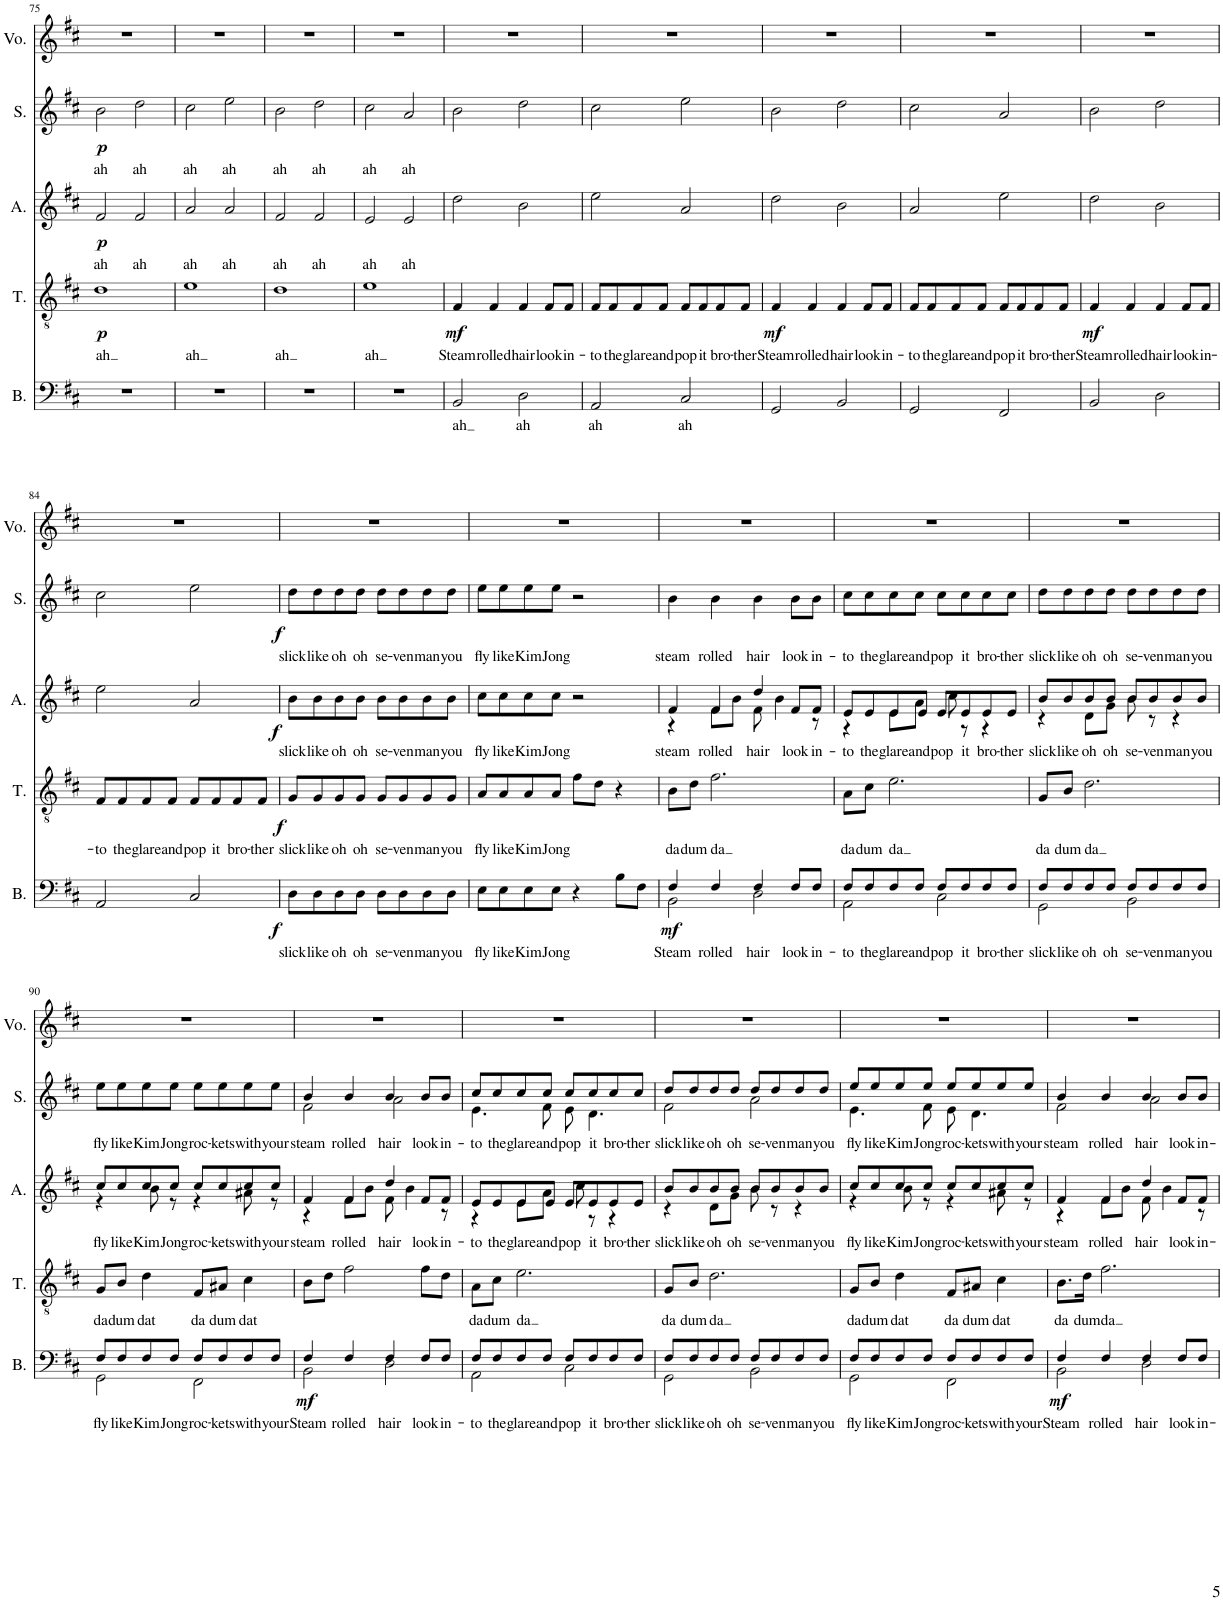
**kern	**text	**dynam	**kern	**text	**dynam	**kern	**text	**dynam	**kern	**text	**dynam	**kern
*part5	*part5	*part5	*part4	*part4	*part4	*part3	*part3	*part3	*part2	*part2	*part2	*part1
*staff5	*staff5	*staff5	*staff4	*staff4	*staff4	*staff3	*staff3	*staff3	*staff2	*staff2	*staff2	*staff1
*I"Bass	*	*	*I"Tenor	*	*	*I"Alto	*	*	*I"Soprano	*	*	*I"Voice
*I'B.	*	*	*I'T.	*	*	*I'A.	*	*	*I'S.	*	*	*I'Vo.
!!LO:PB:g=z
*clefF4	*	*	*clefGv2	*	*	*clefG2	*	*	*clefG2	*	*	*clefG2
*k[f#c#]	*	*	*k[f#c#]	*	*	*k[f#c#]	*	*	*k[f#c#]	*	*	*k[f#c#]
*M4/4	*	*	*M4/4	*	*	*M4/4	*	*	*M4/4	*	*	*M4/4
=75	=75	=75	=75	=75	=75	=75	=75	=75	=75	=75	=75	=75
!	!	!	!	!LO:LY:b	!LO:DY:b	!	!LO:LY:b	!LO:DY:b	!	!LO:LY:b	!LO:DY:b	!
1r	.	.	1d	ah	p	2f#/	ah	p	2b\	ah	p	1r
!	!	!	!	!	!	!	!LO:LY:b	!	!	!LO:LY:b	!	!
.	.	.	.	.	.	2f#/	ah	.	2dd\	ah	.	.
=76	=76	=76	=76	=76	=76	=76	=76	=76	=76	=76	=76	=76
!	!	!	!	!LO:LY:b	!	!	!LO:LY:b	!	!	!LO:LY:b	!	!
1r	.	.	1e	ah	.	2a/	ah	.	2cc#\	ah	.	1r
!	!	!	!	!	!	!	!LO:LY:b	!	!	!LO:LY:b	!	!
.	.	.	.	.	.	2a/	ah	.	2ee\	ah	.	.
=77	=77	=77	=77	=77	=77	=77	=77	=77	=77	=77	=77	=77
!	!	!	!	!LO:LY:b	!	!	!LO:LY:b	!	!	!LO:LY:b	!	!
1r	.	.	1d	ah	.	2f#/	ah	.	2b\	ah	.	1r
!	!	!	!	!	!	!	!LO:LY:b	!	!	!LO:LY:b	!	!
.	.	.	.	.	.	2f#/	ah	.	2dd\	ah	.	.
=78	=78	=78	=78	=78	=78	=78	=78	=78	=78	=78	=78	=78
!	!	!	!	!LO:LY:b	!	!	!LO:LY:b	!	!	!LO:LY:b	!	!
1r	.	.	1e	ah	.	2e/	ah	.	2cc#\	ah	.	1r
!	!	!	!	!	!	!	!LO:LY:b	!	!	!LO:LY:b	!	!
.	.	.	.	.	.	2e/	ah	.	2a/	ah	.	.
=79	=79	=79	=79	=79	=79	=79	=79	=79	=79	=79	=79	=79
!	!LO:LY:b	!	!	!LO:LY:b	!LO:DY:b	!	!	!	!	!	!	!
2BB/	ah	.	4F#/	Steam	mf	2dd\	.	.	2b\	.	.	1r
!	!	!	!	!LO:LY:b	!	!	!	!	!	!	!	!
.	.	.	4F#/	rolled	.	.	.	.	.	.	.	.
!	!LO:LY:b	!	!	!LO:LY:b	!	!	!	!	!	!	!	!
2D\	ah	.	4F#/	hair	.	2b\	.	.	2dd\	.	.	.
!	!	!	!	!LO:LY:b	!	!	!	!	!	!	!	!
.	.	.	8F#/L	look	.	.	.	.	.	.	.	.
!	!	!	!	!LO:LY:b	!	!	!	!	!	!	!	!
.	.	.	8F#/J	in-	.	.	.	.	.	.	.	.
=80	=80	=80	=80	=80	=80	=80	=80	=80	=80	=80	=80	=80
!	!LO:LY:b	!	!	!LO:LY:b	!	!	!	!	!	!	!	!
2AA/	ah	.	8F#/L	-to	.	2ee\	.	.	2cc#\	.	.	1r
!	!	!	!	!LO:LY:b	!	!	!	!	!	!	!	!
.	.	.	8F#/	the	.	.	.	.	.	.	.	.
!	!	!	!	!LO:LY:b	!	!	!	!	!	!	!	!
.	.	.	8F#/	glare	.	.	.	.	.	.	.	.
!	!	!	!	!LO:LY:b	!	!	!	!	!	!	!	!
.	.	.	8F#/J	and	.	.	.	.	.	.	.	.
!	!LO:LY:b	!	!	!LO:LY:b	!	!	!	!	!	!	!	!
2C#/	ah	.	8F#/L	pop	.	2a/	.	.	2ee\	.	.	.
!	!	!	!	!LO:LY:b	!	!	!	!	!	!	!	!
.	.	.	8F#/	it	.	.	.	.	.	.	.	.
!	!	!	!	!LO:LY:b	!	!	!	!	!	!	!	!
.	.	.	8F#/	bro-	.	.	.	.	.	.	.	.
!	!	!	!	!LO:LY:b	!	!	!	!	!	!	!	!
.	.	.	8F#/J	-ther	.	.	.	.	.	.	.	.
=81	=81	=81	=81	=81	=81	=81	=81	=81	=81	=81	=81	=81
!	!	!	!	!LO:LY:b	!LO:DY:b	!	!	!	!	!	!	!
2GG/	.	.	4F#/	Steam	mf	2dd\	.	.	2b\	.	.	1r
!	!	!	!	!LO:LY:b	!	!	!	!	!	!	!	!
.	.	.	4F#/	rolled	.	.	.	.	.	.	.	.
!	!	!	!	!LO:LY:b	!	!	!	!	!	!	!	!
2BB/	.	.	4F#/	hair	.	2b\	.	.	2dd\	.	.	.
!	!	!	!	!LO:LY:b	!	!	!	!	!	!	!	!
.	.	.	8F#/L	look	.	.	.	.	.	.	.	.
!	!	!	!	!LO:LY:b	!	!	!	!	!	!	!	!
.	.	.	8F#/J	in-	.	.	.	.	.	.	.	.
=82	=82	=82	=82	=82	=82	=82	=82	=82	=82	=82	=82	=82
!	!	!	!	!LO:LY:b	!	!	!	!	!	!	!	!
2GG/	.	.	8F#/L	-to	.	2a/	.	.	2cc#\	.	.	1r
!	!	!	!	!LO:LY:b	!	!	!	!	!	!	!	!
.	.	.	8F#/	the	.	.	.	.	.	.	.	.
!	!	!	!	!LO:LY:b	!	!	!	!	!	!	!	!
.	.	.	8F#/	glare	.	.	.	.	.	.	.	.
!	!	!	!	!LO:LY:b	!	!	!	!	!	!	!	!
.	.	.	8F#/J	and	.	.	.	.	.	.	.	.
!	!	!	!	!LO:LY:b	!	!	!	!	!	!	!	!
2FF#/	.	.	8F#/L	pop	.	2ee\	.	.	2a/	.	.	.
!	!	!	!	!LO:LY:b	!	!	!	!	!	!	!	!
.	.	.	8F#/	it	.	.	.	.	.	.	.	.
!	!	!	!	!LO:LY:b	!	!	!	!	!	!	!	!
.	.	.	8F#/	bro-	.	.	.	.	.	.	.	.
!	!	!	!	!LO:LY:b	!	!	!	!	!	!	!	!
.	.	.	8F#/J	-ther	.	.	.	.	.	.	.	.
=83	=83	=83	=83	=83	=83	=83	=83	=83	=83	=83	=83	=83
!	!	!	!	!LO:LY:b	!LO:DY:b	!	!	!	!	!	!	!
2BB/	.	.	4F#/	Steam	mf	2dd\	.	.	2b\	.	.	1r
!	!	!	!	!LO:LY:b	!	!	!	!	!	!	!	!
.	.	.	4F#/	rolled	.	.	.	.	.	.	.	.
!	!	!	!	!LO:LY:b	!	!	!	!	!	!	!	!
2D\	.	.	4F#/	hair	.	2b\	.	.	2dd\	.	.	.
!	!	!	!	!LO:LY:b	!	!	!	!	!	!	!	!
.	.	.	8F#/L	look	.	.	.	.	.	.	.	.
!	!	!	!	!LO:LY:b	!	!	!	!	!	!	!	!
.	.	.	8F#/J	in-	.	.	.	.	.	.	.	.
!!LO:LB:g=z
=84	=84	=84	=84	=84	=84	=84	=84	=84	=84	=84	=84	=84
!	!	!	!	!LO:LY:b	!	!	!	!	!	!	!	!
2AA/	.	.	8F#/L	-to	.	2ee\	.	.	2cc#\	.	.	1r
!	!	!	!	!LO:LY:b	!	!	!	!	!	!	!	!
.	.	.	8F#/	the	.	.	.	.	.	.	.	.
!	!	!	!	!LO:LY:b	!	!	!	!	!	!	!	!
.	.	.	8F#/	glare	.	.	.	.	.	.	.	.
!	!	!	!	!LO:LY:b	!	!	!	!	!	!	!	!
.	.	.	8F#/J	and	.	.	.	.	.	.	.	.
!	!	!	!	!LO:LY:b	!	!	!	!	!	!	!	!
2C#/	.	.	8F#/L	pop	.	2a/	.	.	2ee\	.	.	.
!	!	!	!	!LO:LY:b	!	!	!	!	!	!	!	!
.	.	.	8F#/	it	.	.	.	.	.	.	.	.
!	!	!	!	!LO:LY:b	!	!	!	!	!	!	!	!
.	.	.	8F#/	bro-	.	.	.	.	.	.	.	.
!	!	!	!	!LO:LY:b	!	!	!	!	!	!	!	!
.	.	.	8F#/J	-ther	.	.	.	.	.	.	.	.
=85	=85	=85	=85	=85	=85	=85	=85	=85	=85	=85	=85	=85
!	!LO:LY:b	!LO:DY:b	!	!LO:LY:b	!LO:DY:b	!	!LO:LY:b	!LO:DY:b	!	!LO:LY:b	!LO:DY:b	!
8D\L	slick	f	8G/L	slick	f	8b\L	slick	f	8dd\L	slick	f	1r
!	!LO:LY:b	!	!	!LO:LY:b	!	!	!LO:LY:b	!	!	!LO:LY:b	!	!
8D\	like	.	8G/	like	.	8b\	like	.	8dd\	like	.	.
!	!LO:LY:b	!	!	!LO:LY:b	!	!	!LO:LY:b	!	!	!LO:LY:b	!	!
8D\	oh	.	8G/	oh	.	8b\	oh	.	8dd\	oh	.	.
!	!LO:LY:b	!	!	!LO:LY:b	!	!	!LO:LY:b	!	!	!LO:LY:b	!	!
8D\J	oh	.	8G/J	oh	.	8b\J	oh	.	8dd\J	oh	.	.
!	!LO:LY:b	!	!	!LO:LY:b	!	!	!LO:LY:b	!	!	!LO:LY:b	!	!
8D\L	se-	.	8G/L	se-	.	8b\L	se-	.	8dd\L	se-	.	.
!	!LO:LY:b	!	!	!LO:LY:b	!	!	!LO:LY:b	!	!	!LO:LY:b	!	!
8D\	-ven	.	8G/	-ven	.	8b\	-ven	.	8dd\	-ven	.	.
!	!LO:LY:b	!	!	!LO:LY:b	!	!	!LO:LY:b	!	!	!LO:LY:b	!	!
8D\	man	.	8G/	man	.	8b\	man	.	8dd\	man	.	.
!	!LO:LY:b	!	!	!LO:LY:b	!	!	!LO:LY:b	!	!	!LO:LY:b	!	!
8D\J	you	.	8G/J	you	.	8b\J	you	.	8dd\J	you	.	.
=86	=86	=86	=86	=86	=86	=86	=86	=86	=86	=86	=86	=86
!	!LO:LY:b	!	!	!LO:LY:b	!	!	!LO:LY:b	!	!	!LO:LY:b	!	!
8E\L	fly	.	8A/L	fly	.	8cc#\L	fly	.	8ee\L	fly	.	1r
!	!LO:LY:b	!	!	!LO:LY:b	!	!	!LO:LY:b	!	!	!LO:LY:b	!	!
8E\	like	.	8A/	like	.	8cc#\	like	.	8ee\	like	.	.
!	!LO:LY:b	!	!	!LO:LY:b	!	!	!LO:LY:b	!	!	!LO:LY:b	!	!
8E\	Kim	.	8A/	Kim	.	8cc#\	Kim	.	8ee\	Kim	.	.
!	!LO:LY:b	!	!	!LO:LY:b	!	!	!LO:LY:b	!	!	!LO:LY:b	!	!
8E\J	Jong	.	8A/J	Jong	.	8cc#\J	Jong	.	8ee\J	Jong	.	.
4r	.	.	8f#\L	.	.	2r	.	.	2r	.	.	.
.	.	.	8d\J	.	.	.	.	.	.	.	.	.
8B\L	.	.	4r	.	.	.	.	.	.	.	.	.
8F#\J	.	.	.	.	.	.	.	.	.	.	.	.
=87	=87	=87	=87	=87	=87	=87	=87	=87	=87	=87	=87	=87
!	!LO:LY:b	!LO:DY:b	!	!LO:LY:b	!	!	!LO:LY:b	!	!	!LO:LY:b	!	!
*^	*	*	*	*	*	*^	*	*	*	*	*	*
4F#/	2BB\	Steam	mf	8B\L	da	.	4f#/	4r	steam	.	4b\	steam	.	1r
!	!	!	!	!	!LO:LY:b	!	!	!	!	!	!	!	!	!
.	.	.	.	8d\J	dum	.	.	.	.	.	.	.	.	.
!	!	!LO:LY:b	!	!	!LO:LY:b	!	!	!	!LO:LY:b	!	!	!LO:LY:b	!	!
4F#/	.	rolled	.	2.f#\	da	.	4f#/	8f#\L	rolled	.	4b\	rolled	.	.
.	.	.	.	.	.	.	.	8b\J	.	.	.	.	.	.
!	!	!LO:LY:b	!	!	!	!	!	!	!LO:LY:b	!	!	!LO:LY:b	!	!
4F#/	2D\	hair	.	.	.	.	4dd/	8f#\	hair	.	4b\	hair	.	.
.	.	.	.	.	.	.	.	4b\	.	.	.	.	.	.
!	!	!LO:LY:b	!	!	!	!	!	!	!LO:LY:b	!	!	!LO:LY:b	!	!
8F#/L	.	look	.	.	.	.	8f#/L	.	look	.	8b\L	look	.	.
!	!	!LO:LY:b	!	!	!	!	!	!	!LO:LY:b	!	!	!LO:LY:b	!	!
8F#/J	.	in-	.	.	.	.	8f#/J	8r	in-	.	8b\J	in-	.	.
=88	=88	=88	=88	=88	=88	=88	=88	=88	=88	=88	=88	=88	=88	=88
!	!	!LO:LY:b	!	!	!LO:LY:b	!	!	!	!LO:LY:b	!	!	!LO:LY:b	!	!
8F#/L	2AA\	-to	.	8A\L	da	.	8e/L	4r	-to	.	8cc#\L	-to	.	1r
!	!	!LO:LY:b	!	!	!LO:LY:b	!	!	!	!LO:LY:b	!	!	!LO:LY:b	!	!
8F#/	.	the	.	8c#\J	dum	.	8e/	.	the	.	8cc#\	the	.	.
!	!	!LO:LY:b	!	!	!LO:LY:b	!	!	!	!LO:LY:b	!	!	!LO:LY:b	!	!
8F#/	.	glare	.	2.e\	da	.	8e/	8e\L	glare	.	8cc#\	glare	.	.
!	!	!LO:LY:b	!	!	!	!	!	!	!LO:LY:b	!	!	!LO:LY:b	!	!
8F#/J	.	and	.	.	.	.	8e/J	8a\J	and	.	8cc#\J	and	.	.
!	!	!LO:LY:b	!	!	!	!	!	!	!LO:LY:b	!	!	!LO:LY:b	!	!
8F#/L	2C#\	pop	.	.	.	.	8e/L	8cc#\	pop	.	8cc#\L	pop	.	.
!	!	!LO:LY:b	!	!	!	!	!	!	!LO:LY:b	!	!	!LO:LY:b	!	!
8F#/	.	it	.	.	.	.	8e/	8r	it	.	8cc#\	it	.	.
!	!	!LO:LY:b	!	!	!	!	!	!	!LO:LY:b	!	!	!LO:LY:b	!	!
8F#/	.	bro-	.	.	.	.	8e/	4r	bro-	.	8cc#\	bro-	.	.
!	!	!LO:LY:b	!	!	!	!	!	!	!LO:LY:b	!	!	!LO:LY:b	!	!
8F#/J	.	-ther	.	.	.	.	8e/J	.	-ther	.	8cc#\J	-ther	.	.
=89	=89	=89	=89	=89	=89	=89	=89	=89	=89	=89	=89	=89	=89	=89
!	!	!LO:LY:b	!	!	!LO:LY:b	!	!	!	!LO:LY:b	!	!	!LO:LY:b	!	!
8F#/L	2GG\	slick	.	8G/L	da	.	8b/L	4r	slick	.	8dd\L	slick	.	1r
!	!	!LO:LY:b	!	!	!LO:LY:b	!	!	!	!LO:LY:b	!	!	!LO:LY:b	!	!
8F#/	.	like	.	8B/J	dum	.	8b/	.	like	.	8dd\	like	.	.
!	!	!LO:LY:b	!	!	!LO:LY:b	!	!	!	!LO:LY:b	!	!	!LO:LY:b	!	!
8F#/	.	oh	.	2.d\	da	.	8b/	8d\L	oh	.	8dd\	oh	.	.
!	!	!LO:LY:b	!	!	!	!	!	!	!LO:LY:b	!	!	!LO:LY:b	!	!
8F#/J	.	oh	.	.	.	.	8b/J	8g\J	oh	.	8dd\J	oh	.	.
!	!	!LO:LY:b	!	!	!	!	!	!	!LO:LY:b	!	!	!LO:LY:b	!	!
8F#/L	2BB\	se-	.	.	.	.	8b/L	8b\	se-	.	8dd\L	se-	.	.
!	!	!LO:LY:b	!	!	!	!	!	!	!LO:LY:b	!	!	!LO:LY:b	!	!
8F#/	.	-ven	.	.	.	.	8b/	8r	-ven	.	8dd\	-ven	.	.
!	!	!LO:LY:b	!	!	!	!	!	!	!LO:LY:b	!	!	!LO:LY:b	!	!
8F#/	.	man	.	.	.	.	8b/	4r	man	.	8dd\	man	.	.
!	!	!LO:LY:b	!	!	!	!	!	!	!LO:LY:b	!	!	!LO:LY:b	!	!
8F#/J	.	you	.	.	.	.	8b/J	.	you	.	8dd\J	you	.	.
!!LO:LB:g=z
=90	=90	=90	=90	=90	=90	=90	=90	=90	=90	=90	=90	=90	=90	=90
!	!	!LO:LY:b	!	!	!LO:LY:b	!	!	!	!LO:LY:b	!	!	!LO:LY:b	!	!
8F#/L	2GG\	fly	.	8G/L	da	.	8cc#/L	4r	fly	.	8ee\L	fly	.	1r
!	!	!LO:LY:b	!	!	!LO:LY:b	!	!	!	!LO:LY:b	!	!	!LO:LY:b	!	!
8F#/	.	like	.	8B/J	dum	.	8cc#/	.	like	.	8ee\	like	.	.
!	!	!LO:LY:b	!	!	!LO:LY:b	!	!	!	!LO:LY:b	!	!	!LO:LY:b	!	!
8F#/	.	Kim	.	4d\	dat	.	8cc#/	8b\	Kim	.	8ee\	Kim	.	.
!	!	!LO:LY:b	!	!	!	!	!	!	!LO:LY:b	!	!	!LO:LY:b	!	!
8F#/J	.	Jong	.	.	.	.	8cc#/J	8r	Jong	.	8ee\J	Jong	.	.
!	!	!LO:LY:b	!	!	!LO:LY:b	!	!	!	!LO:LY:b	!	!	!LO:LY:b	!	!
8F#/L	2FF#\	roc-	.	8F#/L	da	.	8cc#/L	4r	roc-	.	8ee\L	roc-	.	.
!	!	!LO:LY:b	!	!	!LO:LY:b	!	!	!	!LO:LY:b	!	!	!LO:LY:b	!	!
8F#/	.	-kets	.	8A#X/J	dum	.	8cc#/	.	-kets	.	8ee\	-kets	.	.
!	!	!LO:LY:b	!	!	!LO:LY:b	!	!	!	!LO:LY:b	!	!	!LO:LY:b	!	!
8F#/	.	with	.	4c#\	dat	.	8cc#/	8a#X\	with	.	8ee\	with	.	.
!	!	!LO:LY:b	!	!	!	!	!	!	!LO:LY:b	!	!	!LO:LY:b	!	!
8F#/J	.	your	.	.	.	.	8cc#/J	8r	your	.	8ee\J	your	.	.
=91	=91	=91	=91	=91	=91	=91	=91	=91	=91	=91	=91	=91	=91	=91
!	!	!LO:LY:b	!LO:DY:b	!	!	!	!	!	!LO:LY:b	!	!	!LO:LY:b	!	!
*	*	*	*	*	*	*	*	*	*	*	*^	*	*	*
4F#/	2BB\	Steam	mf	8B\L	.	.	4f#/	4r	steam	.	4b/	2f#\	steam	.	1r
.	.	.	.	8d\J	.	.	.	.	.	.	.	.	.	.	.
!	!	!LO:LY:b	!	!	!	!	!	!	!LO:LY:b	!	!	!	!LO:LY:b	!	!
4F#/	.	rolled	.	2f#\	.	.	4f#/	8f#\L	rolled	.	4b/	.	rolled	.	.
.	.	.	.	.	.	.	.	8b\J	.	.	.	.	.	.	.
!	!	!LO:LY:b	!	!	!	!	!	!	!LO:LY:b	!	!	!	!LO:LY:b	!	!
4F#/	2D\	hair	.	.	.	.	4dd/	8f#\	hair	.	4b/	2a\	hair	.	.
.	.	.	.	.	.	.	.	4b\	.	.	.	.	.	.	.
!	!	!LO:LY:b	!	!	!	!	!	!	!LO:LY:b	!	!	!	!LO:LY:b	!	!
8F#/L	.	look	.	8f#\L	.	.	8f#/L	.	look	.	8b/L	.	look	.	.
!	!	!LO:LY:b	!	!	!	!	!	!	!LO:LY:b	!	!	!	!LO:LY:b	!	!
8F#/J	.	in-	.	8d\J	.	.	8f#/J	8r	in-	.	8b/J	.	in-	.	.
=92	=92	=92	=92	=92	=92	=92	=92	=92	=92	=92	=92	=92	=92	=92	=92
!	!	!LO:LY:b	!	!	!LO:LY:b	!	!	!	!LO:LY:b	!	!	!	!LO:LY:b	!	!
8F#/L	2AA\	-to	.	8A\L	da	.	8e/L	4r	-to	.	8cc#/L	4.e\	-to	.	1r
!	!	!LO:LY:b	!	!	!LO:LY:b	!	!	!	!LO:LY:b	!	!	!	!LO:LY:b	!	!
8F#/	.	the	.	8c#\J	dum	.	8e/	.	the	.	8cc#/	.	the	.	.
!	!	!LO:LY:b	!	!	!LO:LY:b	!	!	!	!LO:LY:b	!	!	!	!LO:LY:b	!	!
8F#/	.	glare	.	2.e\	da	.	8e/	8e\L	glare	.	8cc#/	.	glare	.	.
!	!	!LO:LY:b	!	!	!	!	!	!	!LO:LY:b	!	!	!	!LO:LY:b	!	!
8F#/J	.	and	.	.	.	.	8e/J	8a\J	and	.	8cc#/J	8f#\	and	.	.
!	!	!LO:LY:b	!	!	!	!	!	!	!LO:LY:b	!	!	!	!LO:LY:b	!	!
8F#/L	2C#\	pop	.	.	.	.	8e/L	8cc#\	pop	.	8cc#/L	8e\	pop	.	.
!	!	!LO:LY:b	!	!	!	!	!	!	!LO:LY:b	!	!	!	!LO:LY:b	!	!
8F#/	.	it	.	.	.	.	8e/	8r	it	.	8cc#/	4.d\	it	.	.
!	!	!LO:LY:b	!	!	!	!	!	!	!LO:LY:b	!	!	!	!LO:LY:b	!	!
8F#/	.	bro-	.	.	.	.	8e/	4r	bro-	.	8cc#/	.	bro-	.	.
!	!	!LO:LY:b	!	!	!	!	!	!	!LO:LY:b	!	!	!	!LO:LY:b	!	!
8F#/J	.	-ther	.	.	.	.	8e/J	.	-ther	.	8cc#/J	.	-ther	.	.
=93	=93	=93	=93	=93	=93	=93	=93	=93	=93	=93	=93	=93	=93	=93	=93
!	!	!LO:LY:b	!	!	!LO:LY:b	!	!	!	!LO:LY:b	!	!	!	!LO:LY:b	!	!
8F#/L	2GG\	slick	.	8G/L	da	.	8b/L	4r	slick	.	8dd/L	2f#\	slick	.	1r
!	!	!LO:LY:b	!	!	!LO:LY:b	!	!	!	!LO:LY:b	!	!	!	!LO:LY:b	!	!
8F#/	.	like	.	8B/J	dum	.	8b/	.	like	.	8dd/	.	like	.	.
!	!	!LO:LY:b	!	!	!LO:LY:b	!	!	!	!LO:LY:b	!	!	!	!LO:LY:b	!	!
8F#/	.	oh	.	2.d\	da	.	8b/	8d\L	oh	.	8dd/	.	oh	.	.
!	!	!LO:LY:b	!	!	!	!	!	!	!LO:LY:b	!	!	!	!LO:LY:b	!	!
8F#/J	.	oh	.	.	.	.	8b/J	8g\J	oh	.	8dd/J	.	oh	.	.
!	!	!LO:LY:b	!	!	!	!	!	!	!LO:LY:b	!	!	!	!LO:LY:b	!	!
8F#/L	2BB\	se-	.	.	.	.	8b/L	8b\	se-	.	8dd/L	2a\	se-	.	.
!	!	!LO:LY:b	!	!	!	!	!	!	!LO:LY:b	!	!	!	!LO:LY:b	!	!
8F#/	.	-ven	.	.	.	.	8b/	8r	-ven	.	8dd/	.	-ven	.	.
!	!	!LO:LY:b	!	!	!	!	!	!	!LO:LY:b	!	!	!	!LO:LY:b	!	!
8F#/	.	man	.	.	.	.	8b/	4r	man	.	8dd/	.	man	.	.
!	!	!LO:LY:b	!	!	!	!	!	!	!LO:LY:b	!	!	!	!LO:LY:b	!	!
8F#/J	.	you	.	.	.	.	8b/J	.	you	.	8dd/J	.	you	.	.
=94	=94	=94	=94	=94	=94	=94	=94	=94	=94	=94	=94	=94	=94	=94	=94
!	!	!LO:LY:b	!	!	!LO:LY:b	!	!	!	!LO:LY:b	!	!	!	!LO:LY:b	!	!
8F#/L	2GG\	fly	.	8G/L	da	.	8cc#/L	4r	fly	.	8ee/L	4.e\	fly	.	1r
!	!	!LO:LY:b	!	!	!LO:LY:b	!	!	!	!LO:LY:b	!	!	!	!LO:LY:b	!	!
8F#/	.	like	.	8B/J	dum	.	8cc#/	.	like	.	8ee/	.	like	.	.
!	!	!LO:LY:b	!	!	!LO:LY:b	!	!	!	!LO:LY:b	!	!	!	!LO:LY:b	!	!
8F#/	.	Kim	.	4d\	dat	.	8cc#/	8b\	Kim	.	8ee/	.	Kim	.	.
!	!	!LO:LY:b	!	!	!	!	!	!	!LO:LY:b	!	!	!	!LO:LY:b	!	!
8F#/J	.	Jong	.	.	.	.	8cc#/J	8r	Jong	.	8ee/J	8f#\	Jong	.	.
!	!	!LO:LY:b	!	!	!LO:LY:b	!	!	!	!LO:LY:b	!	!	!	!LO:LY:b	!	!
8F#/L	2FF#\	roc-	.	8F#/L	da	.	8cc#/L	4r	roc-	.	8ee/L	8e\	roc-	.	.
!	!	!LO:LY:b	!	!	!LO:LY:b	!	!	!	!LO:LY:b	!	!	!	!LO:LY:b	!	!
8F#/	.	-kets	.	8A#X/J	dum	.	8cc#/	.	-kets	.	8ee/	4.d\	-kets	.	.
!	!	!LO:LY:b	!	!	!LO:LY:b	!	!	!	!LO:LY:b	!	!	!	!LO:LY:b	!	!
8F#/	.	with	.	4c#\	dat	.	8cc#/	8a#X\	with	.	8ee/	.	with	.	.
!	!	!LO:LY:b	!	!	!	!	!	!	!LO:LY:b	!	!	!	!LO:LY:b	!	!
8F#/J	.	your	.	.	.	.	8cc#/J	8r	your	.	8ee/J	.	your	.	.
=95	=95	=95	=95	=95	=95	=95	=95	=95	=95	=95	=95	=95	=95	=95	=95
!	!	!LO:LY:b	!LO:DY:b	!	!LO:LY:b	!	!	!	!LO:LY:b	!	!	!	!LO:LY:b	!	!
4F#/	2BB\	Steam	mf	8.B\L	da	.	4f#/	4r	steam	.	4b/	2f#\	steam	.	1r
!	!	!	!	!	!LO:LY:b	!	!	!	!	!	!	!	!	!	!
.	.	.	.	16d\Jk	dum	.	.	.	.	.	.	.	.	.	.
!	!	!LO:LY:b	!	!	!LO:LY:b	!	!	!	!LO:LY:b	!	!	!	!LO:LY:b	!	!
4F#/	.	rolled	.	2.f#\	da	.	4f#/	8f#\L	rolled	.	4b/	.	rolled	.	.
.	.	.	.	.	.	.	.	8b\J	.	.	.	.	.	.	.
!	!	!LO:LY:b	!	!	!	!	!	!	!LO:LY:b	!	!	!	!LO:LY:b	!	!
4F#/	2D\	hair	.	.	.	.	4dd/	8f#\	hair	.	4b/	2a\	hair	.	.
.	.	.	.	.	.	.	.	4b\	.	.	.	.	.	.	.
!	!	!LO:LY:b	!	!	!	!	!	!	!LO:LY:b	!	!	!	!LO:LY:b	!	!
8F#/L	.	look	.	.	.	.	8f#/L	.	look	.	8b/L	.	look	.	.
!	!	!LO:LY:b	!	!	!	!	!	!	!LO:LY:b	!	!	!	!LO:LY:b	!	!
8F#/J	.	in-	.	.	.	.	8f#/J	8r	in-	.	8b/J	.	in-	.	.
*	*	*	*	*	*	*	*v	*v	*	*	*	*	*	*	*
*v	*v	*	*	*	*	*	*	*	*	*v	*v	*	*	*
=	=	=	=	=	=	=	=	=	=	=	=	=
*-	*-	*-	*-	*-	*-	*-	*-	*-	*-	*-	*-	*-
